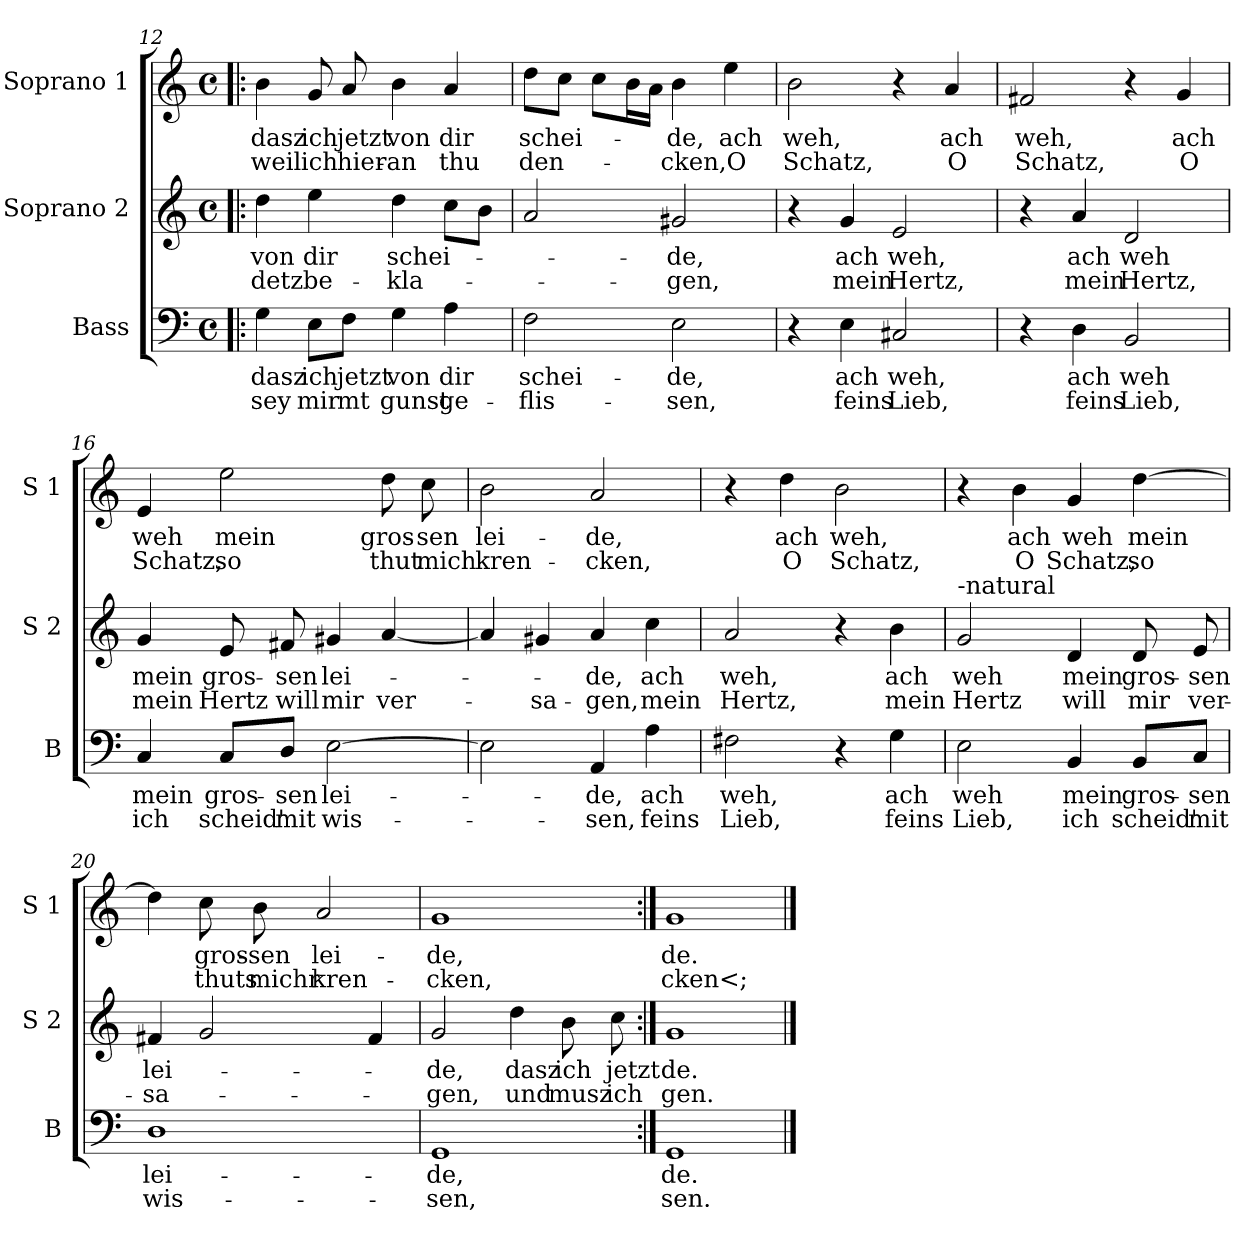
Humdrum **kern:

**kern	**text	**text	**kern	**text	**text	**kern	**text	**text
*part3	*part3	*part3	*part2	*part2	*part2	*part1	*part1	*part1
*staff3	*staff3	*staff3	*staff2	*staff2	*staff2	*staff1	*staff1	*staff1
*I"Bass	*	*	*I"Soprano 2	*	*	*I"Soprano 1	*	*
*I'B	*	*	*I'S 2	*	*	*I'S 1	*	*
*clefF4	*	*	*clefG2	*	*	*clefG2	*	*
*k[]	*	*	*k[]	*	*	*k[]	*	*
*C:	*	*	*C:	*	*	*C:	*	*
*M4/4	*	*	*M4/4	*	*	*M4/4	*	*
*met(c)	*	*	*met(c)	*	*	*met(c)	*	*
=12!|:	=12!|:	=12!|:	=12!|:	=12!|:	=12!|:	=12!|:	=12!|:	=12!|:
!	!LO:LY:b	!LO:LY:b	!	!LO:LY:b	!LO:LY:b	!	!LO:LY:b	!LO:LY:b
4G\	dasz	sey	4dd\	von	detz	4b\	dasz	weil
!	!LO:LY:b	!LO:LY:b	!	!LO:LY:b	!LO:LY:b	!	!LO:LY:b	!LO:LY:b
8E\L	ich	mir	4ee\	dir	be-	8g/	ich	ich
!	!LO:LY:b	!LO:LY:b	!	!	!	!	!LO:LY:b	!LO:LY:b
8F\J	jetzt	mt	.	.	.	8a/	jetzt	hier-
!	!LO:LY:b	!LO:LY:b	!	!LO:LY:b	!LO:LY:b	!	!LO:LY:b	!LO:LY:b
4G\	von	gunst	4dd\	schei-	-kla-	4b\	von	-an
!	!LO:LY:b	!LO:LY:b	!	!	!	!	!LO:LY:b	!LO:LY:b
4A\	dir	ge-	8cc\L	.	.	4a/	dir	thu
.	.	.	8b\J	.	.	.	.	.
!!LO:LB:g=z
=13	=13	=13	=13	=13	=13	=13	=13	=13
!	!LO:LY:b	!LO:LY:b	!	!	!	!	!LO:LY:b	!LO:LY:b
2F\	schei-	-flis-	2a/	.	.	8dd\L	schei-	den-
.	.	.	.	.	.	8cc\J	.	.
.	.	.	.	.	.	8cc\L	.	.
.	.	.	.	.	.	16b\L	.	.
.	.	.	.	.	.	16a\JJ	.	.
!	!LO:LY:b	!LO:LY:b	!	!LO:LY:b	!LO:LY:b	!	!LO:LY:b	!LO:LY:b
2E\	-de,	-sen,	2g#X/	-de,	-gen,	4b\	-de,	-cken,
!	!	!	!	!	!	!	!LO:LY:b	!LO:LY:b
.	.	.	.	.	.	4ee\	ach	O
=14	=14	=14	=14	=14	=14	=14	=14	=14
!	!	!	!	!	!	!	!LO:LY:b	!LO:LY:b
4r	.	.	4r	.	.	2b\	weh,	Schatz,
!	!LO:LY:b	!LO:LY:b	!	!LO:LY:b	!LO:LY:b	!	!	!
4E\	ach	feins	4g/	ach	mein	.	.	.
!	!LO:LY:b	!LO:LY:b	!	!LO:LY:b	!LO:LY:b	!	!	!
2C#X/	weh,	Lieb,	2e/	weh,	Hertz,	4r	.	.
!	!	!	!	!	!	!	!LO:LY:b	!LO:LY:b
.	.	.	.	.	.	4a/	ach	O
=15	=15	=15	=15	=15	=15	=15	=15	=15
!	!	!	!	!	!	!	!LO:LY:b	!LO:LY:b
4r	.	.	4r	.	.	2f#X/	weh,	Schatz,
!	!LO:LY:b	!LO:LY:b	!	!LO:LY:b	!LO:LY:b	!	!	!
4D\	ach	feins	4a/	ach	mein	.	.	.
!	!LO:LY:b	!LO:LY:b	!	!LO:LY:b	!LO:LY:b	!	!	!
2BB/	weh	Lieb,	2d/	weh	Hertz,	4r	.	.
!	!	!	!	!	!	!	!LO:LY:b	!LO:LY:b
.	.	.	.	.	.	4g/	ach	O
=16	=16	=16	=16	=16	=16	=16	=16	=16
!	!LO:LY:b	!LO:LY:b	!	!LO:LY:b	!LO:LY:b	!	!LO:LY:b	!LO:LY:b
4C/	mein	ich	4g/	mein	mein	4e/	weh	Schatz,
!	!LO:LY:b	!LO:LY:b	!	!LO:LY:b	!LO:LY:b	!	!LO:LY:b	!LO:LY:b
8C/L	gros-	scheid'	8e/	gros-	Hertz	2ee\	mein	so
!	!LO:LY:b	!LO:LY:b	!	!LO:LY:b	!LO:LY:b	!	!	!
8D/J	-sen	mit	8f#X/	-sen	will	.	.	.
!	!LO:LY:b	!LO:LY:b	!	!LO:LY:b	!LO:LY:b	!	!	!
[2E\	lei-	wis-	4g#X/	lei-	mir	.	.	.
!	!	!	!	!	!LO:LY:b	!	!LO:LY:b	!LO:LY:b
.	.	.	[4a/	.	ver-	8dd\	gros-	thut
!	!	!	!	!	!	!	!LO:LY:b	!LO:LY:b
.	.	.	.	.	.	8cc\	-sen	mich
=17	=17	=17	=17	=17	=17	=17	=17	=17
!	!	!	!	!	!	!	!LO:LY:b	!LO:LY:b
2E\]	.	.	4a/]	.	.	2b\	lei-	kren-
!	!	!	!	!	!LO:LY:b	!	!	!
.	.	.	4g#X/	.	-sa-	.	.	.
!	!LO:LY:b	!LO:LY:b	!	!LO:LY:b	!LO:LY:b	!	!LO:LY:b	!LO:LY:b
4AA/	-de,	-sen,	4a/	-de,	-gen,	2a/	-de,	-cken,
!	!LO:LY:b	!LO:LY:b	!	!LO:LY:b	!LO:LY:b	!	!	!
4A\	ach	feins	4cc\	ach	mein	.	.	.
!!LO:LB:g=z
=18	=18	=18	=18	=18	=18	=18	=18	=18
!	!LO:LY:b	!LO:LY:b	!	!LO:LY:b	!LO:LY:b	!	!	!
2F#X\	weh,	Lieb,	2a/	weh,	Hertz,	4r	.	.
!	!	!	!	!	!	!	!LO:LY:b	!LO:LY:b
.	.	.	.	.	.	4dd\	ach	O
!	!	!	!	!	!	!	!LO:LY:b	!LO:LY:b
4r	.	.	4r	.	.	2b\	weh,	Schatz,
!	!LO:LY:b	!LO:LY:b	!	!LO:LY:b	!LO:LY:b	!	!	!
4G\	ach	feins	4b\	ach	mein	.	.	.
=19	=19	=19	=19	=19	=19	=19	=19	=19
!	!	!	!LO:TX:a:t=-natural	!	!	!	!	!
!	!LO:LY:b	!LO:LY:b	!	!LO:LY:b	!LO:LY:b	!	!	!
2E\	weh	Lieb,	2g/	weh	Hertz	4r	.	.
!	!	!	!	!	!	!	!LO:LY:b	!LO:LY:b
.	.	.	.	.	.	4b\	ach	O
!	!LO:LY:b	!LO:LY:b	!	!LO:LY:b	!LO:LY:b	!	!LO:LY:b	!LO:LY:b
4BB/	mein	ich	4d/	mein	will	4g/	weh	Schatz,
!	!LO:LY:b	!LO:LY:b	!	!LO:LY:b	!LO:LY:b	!	!LO:LY:b	!LO:LY:b
8BB/L	gros-	scheid'	8d/	gros-	mir	[4dd\	mein	so
!	!LO:LY:b	!LO:LY:b	!	!LO:LY:b	!LO:LY:b	!	!	!
8C/J	-sen	mit	8e/	-sen	ver-	.	.	.
=20	=20	=20	=20	=20	=20	=20	=20	=20
!	!LO:LY:b	!LO:LY:b	!	!LO:LY:b	!LO:LY:b	!	!	!
1D	lei-	wis-	4f#X/	lei-	-sa-	4dd\]	.	.
!	!	!	!	!	!	!	!LO:LY:b	!LO:LY:b
.	.	.	2g/	.	.	8cc\	gros-	thuts
!	!	!	!	!	!	!	!LO:LY:b	!LO:LY:b
.	.	.	.	.	.	8b\	-sen	michr
!	!	!	!	!	!	!	!LO:LY:b	!LO:LY:b
.	.	.	.	.	.	2a/	lei-	kren-
.	.	.	4f#/	.	.	.	.	.
=21	=21	=21	=21	=21	=21	=21	=21	=21
!	!LO:LY:b	!LO:LY:b	!	!LO:LY:b	!LO:LY:b	!	!LO:LY:b	!LO:LY:b
1GG	-de,	-sen,	2g/	-de,	-gen,	1g	-de,	-cken,
!	!	!	!	!LO:LY:b	!LO:LY:b	!	!	!
.	.	.	4dd\	dasz	und	.	.	.
!	!	!	!	!LO:LY:b	!LO:LY:b	!	!	!
.	.	.	8b\	ich	musz	.	.	.
!	!	!	!	!LO:LY:b	!LO:LY:b	!	!	!
.	.	.	8cc\	jetzt	ich	.	.	.
=22:|!	=22:|!	=22:|!	=22:|!	=22:|!	=22:|!	=22:|!	=22:|!	=22:|!
!	!LO:LY:b	!LO:LY:b	!	!LO:LY:b	!LO:LY:b	!	!LO:LY:b	!LO:LY:b
1GG	de.	sen.	1g	de.	gen.	1g	de.	cken<;
==	==	==	==	==	==	==	==	==
*-	*-	*-	*-	*-	*-	*-	*-	*-
